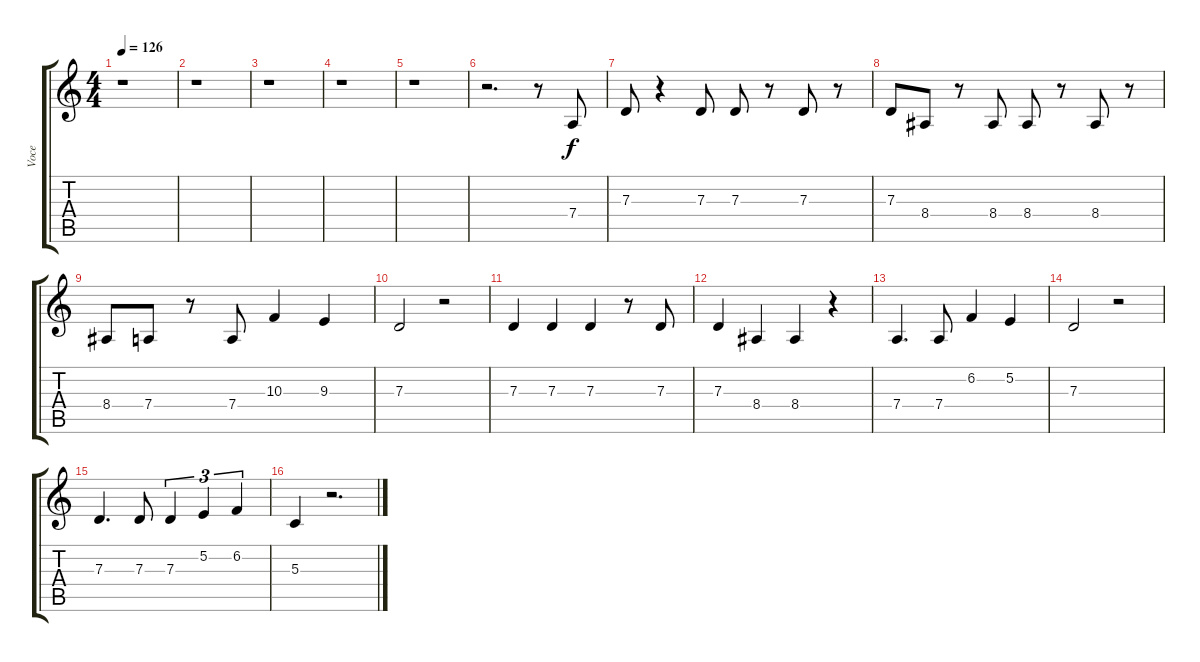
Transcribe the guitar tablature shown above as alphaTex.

\track ("Voce" "Voce") {instrument altosax}
\staff {score tabs}
\tuning (E4 B3 G3 D3 A2 E2) {hide}
\ts (4 4)
\tempo 126
\clef g2
\ks c
r.1{dy f} |
r.1 |
r.1 |
r.1 |
r.1 |
r.2{d} r.8 7.4.8 |
7.3.8 r.4 7.3.8 7.3.8 r.8 7.3.8 r.8 |
7.3.8 8.4.8 r.8 8.4.8 8.4.8 r.8 8.4.8 r.8 |
8.4.8 7.4.8 r.8 7.4.8 10.3.4 9.3.4 |
7.3.2 r.2 |
7.3.4 7.3.4 7.3.4 r.8 7.3.8 |
7.3.4 8.4.4 8.4.4 r.4 |
7.4.4{d} 7.4.8 6.2.4 5.2.4 |
7.3.2 r.2 |
7.3.4{d} 7.3.8 7.3.4{tu (3 2)} 5.2.4{tu (3 2)} 6.2.4{tu (3 2)} |
5.3.4 r.2{d}
